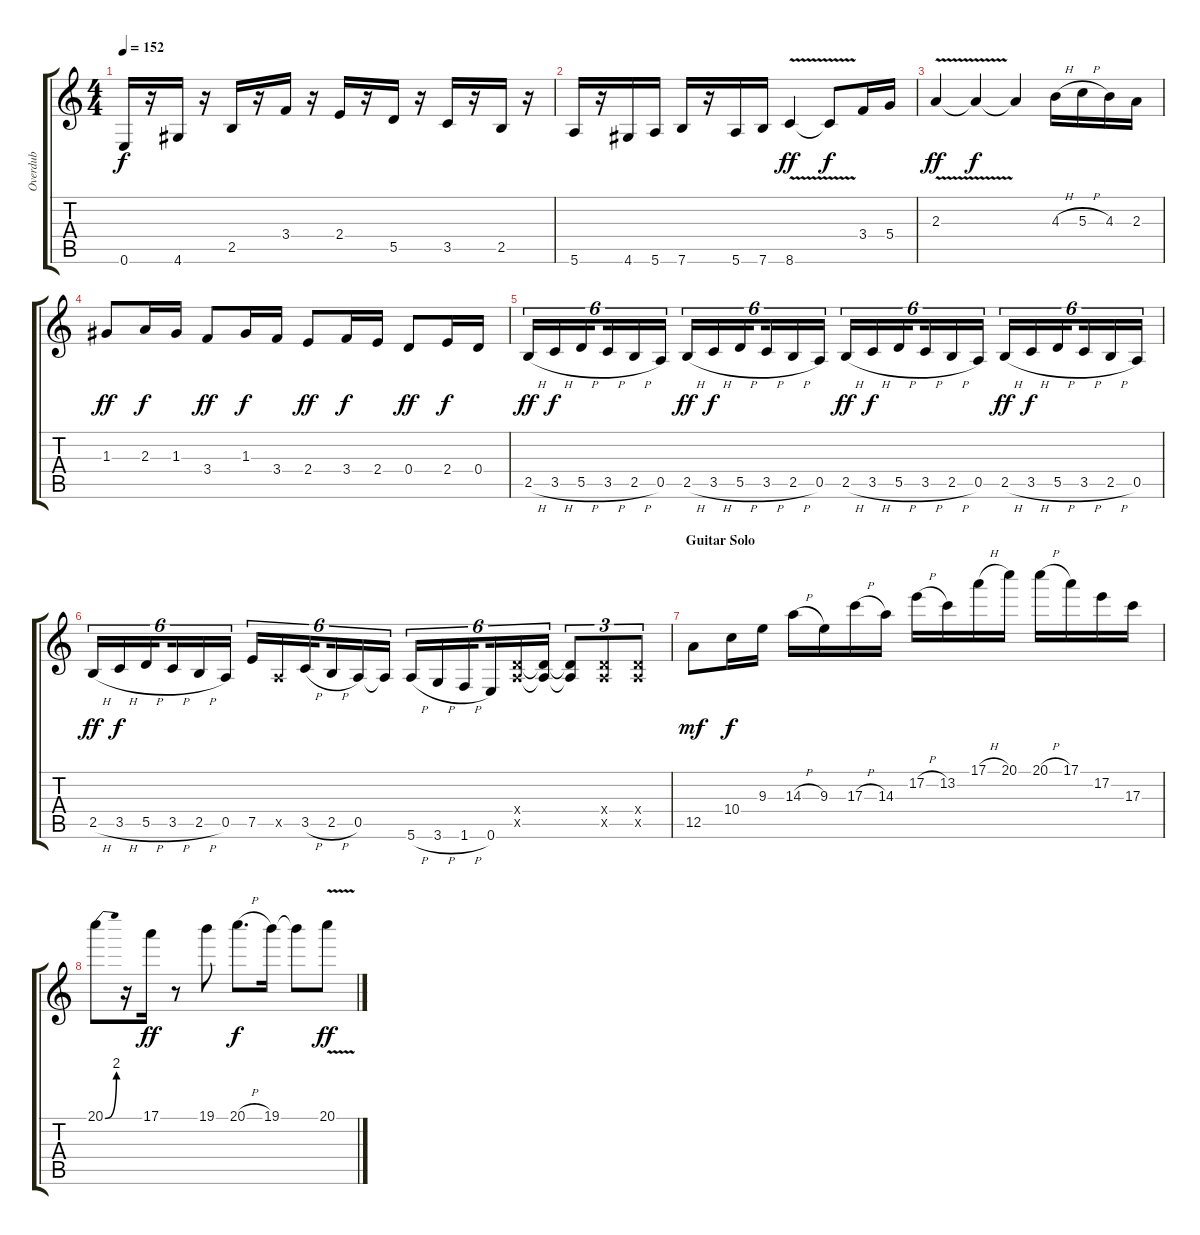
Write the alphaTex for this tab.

\track ("Overdub" "Overdub") {instrument fretlessbass}
\staff {score tabs}
\tuning (E4 B3 G3 D3 A2 E2) {hide}
\ts (4 4)
\tempo 152
\clef g2
\ks c
0.6.16{dy f} r.16 4.6.16 r.16 2.5.16 r.16 3.4.16 r.16 2.4.16 r.16 5.5.16 r.16 3.5.16 r.16 2.5.16 r.16 |
5.6.16 r.16 4.6.16 5.6.16 7.6.16 r.16 5.6.16 7.6.16 8.6{v}.4{dy ff} 8.6{t}.8{dy f} 3.4.16 5.4.16 |
2.3{v}.4{dy ff} 2.3{t}.4{dy f} 2.3{t}.4 4.3{h}.16 5.3{h}.16 4.3.16 2.3.16 |
1.3.8{dy ff} 2.3.16{dy f} 1.3.16 3.4.8{dy ff} 1.3.16{dy f} 3.4.16 2.4.8{dy ff} 3.4.16{dy f} 2.4.16 0.4.8{dy ff} 2.4.16{dy f} 0.4.16 |
2.5{h}.16{tu (6 4) dy ff} 3.5{h}.16{tu (6 4) dy f} 5.5{h}.16{tu (6 4) beam splitsecondary} 3.5{h}.16{tu (6 4)} 2.5{h}.16{tu (6 4)} 0.5.16{tu (6 4)} 2.5{h}.16{tu (6 4) dy ff} 3.5{h}.16{tu (6 4) dy f} 5.5{h}.16{tu (6 4) beam splitsecondary} 3.5{h}.16{tu (6 4)} 2.5{h}.16{tu (6 4)} 0.5.16{tu (6 4)} 2.5{h}.16{tu (6 4) dy ff} 3.5{h}.16{tu (6 4) dy f} 5.5{h}.16{tu (6 4) beam splitsecondary} 3.5{h}.16{tu (6 4)} 2.5{h}.16{tu (6 4)} 0.5.16{tu (6 4)} 2.5{h}.16{tu (6 4) dy ff} 3.5{h}.16{tu (6 4) dy f} 5.5{h}.16{tu (6 4) beam splitsecondary} 3.5{h}.16{tu (6 4)} 2.5{h}.16{tu (6 4)} 0.5.16{tu (6 4)} |
2.5{h}.16{tu (6 4) dy ff} 3.5{h}.16{tu (6 4) dy f} 5.5{h}.16{tu (6 4) beam splitsecondary} 3.5{h}.16{tu (6 4)} 2.5{h}.16{tu (6 4)} 0.5.16{tu (6 4)} 7.5.16{tu (6 4)} 0.5{x}.16{tu (6 4)} 3.5{h}.16{tu (6 4) beam splitsecondary} 2.5{h}.16{tu (6 4)} 0.5.16{tu (6 4)} 0.5{t}.16{tu (6 4)} 5.6{h}.16{tu (6 4)} 3.6{h}.16{tu (6 4)} 1.6{h}.16{tu (6 4) beam splitsecondary} 0.6.16{tu (6 4)} (0.4{x} 0.5{x}).16{tu (6 4)} (0.4{t} 0.5{t}).16{tu (6 4)} (0.4{t} 0.5{t}).8{tu (3 2)} (0.4{x} 0.5{x}).8{tu (3 2)} (0.4{x} 0.5{x}).8{tu (3 2)} |
\section ("" "Guitar Solo")
12.5.8{dy mf} 10.4.16{dy f} 9.3.16 14.3{h}.16 9.3.16 17.3{h}.16 14.3.16 17.2{h}.16 13.2.16 17.1{h}.16 20.1.16 20.1{h}.16 17.1.16 17.2.16 17.3.16 |
20.1{be (bend 0 0 60 8)}.8 r.16 17.1.16{dy ff} r.8 19.1.8 20.1{h}.8{d dy f} 19.1.16 19.1{t}.8 20.1{v}.8{dy ff}
